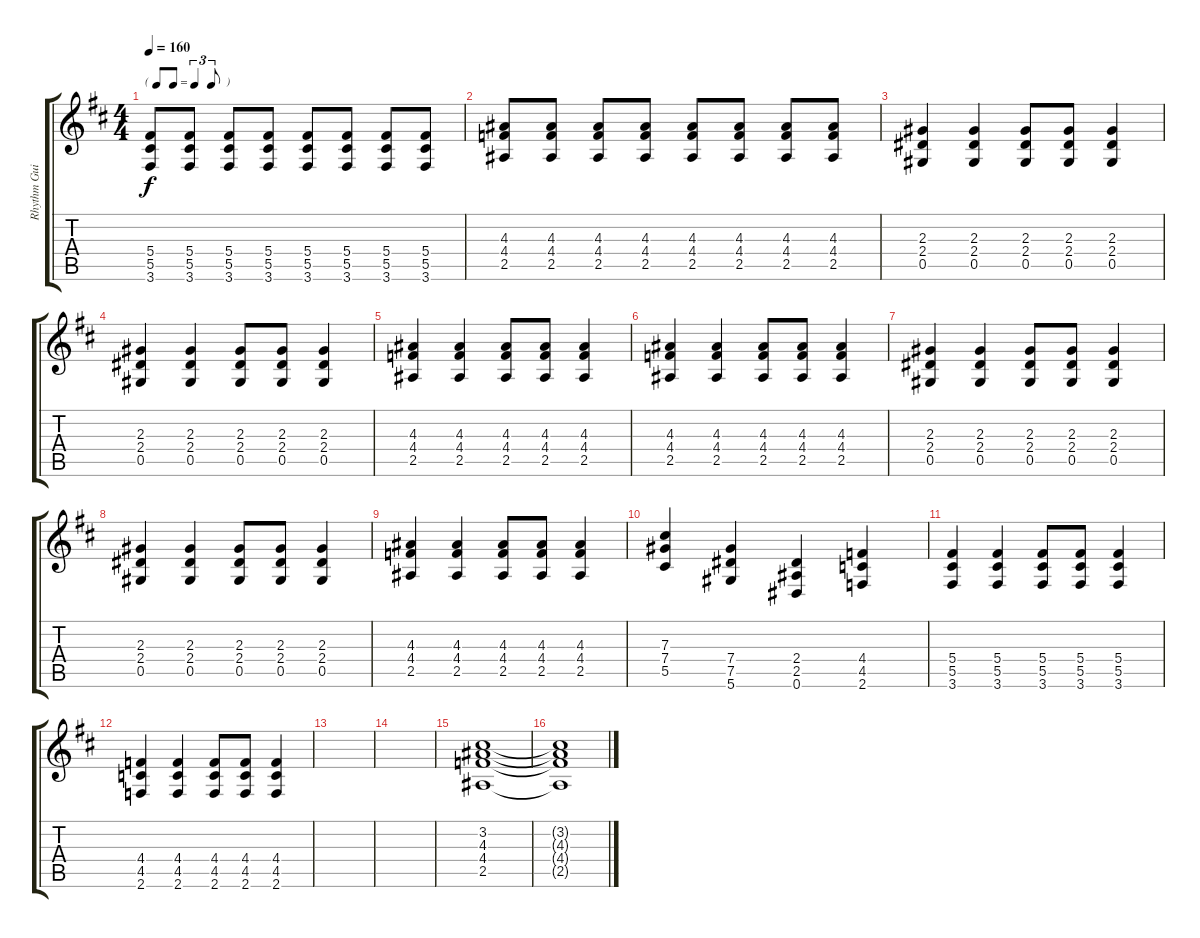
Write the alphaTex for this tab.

\track ("Rhythm Guitar 1" "Rhythm Gui") {instrument distortionguitar}
\staff {score tabs}
\tuning (Eb4 Bb3 Gb3 Db3 Ab2 Eb2) {hide}
\ts (4 4)
\tf triplet8th
\tempo 160
\clef g2
\ks d
(5.4 5.5 3.6).8{dy f} (5.4 5.5 3.6).8 (5.4 5.5 3.6).8 (5.4 5.5 3.6).8 (5.4 5.5 3.6).8 (5.4 5.5 3.6).8 (5.4 5.5 3.6).8 (5.4 5.5 3.6).8 |
(4.3 4.4 2.5).8 (4.3 4.4 2.5).8 (4.3 4.4 2.5).8 (4.3 4.4 2.5).8 (4.3 4.4 2.5).8 (4.3 4.4 2.5).8 (4.3 4.4 2.5).8 (4.3 4.4 2.5).8 |
(2.3 2.4 0.5).4 (2.3 2.4 0.5).4 (2.3 2.4 0.5).8 (2.3 2.4 0.5).8 (2.3 2.4 0.5).4 |
(2.3 2.4 0.5).4 (2.3 2.4 0.5).4 (2.3 2.4 0.5).8 (2.3 2.4 0.5).8 (2.3 2.4 0.5).4 |
(4.3 4.4 2.5).4 (4.3 4.4 2.5).4 (4.3 4.4 2.5).8 (4.3 4.4 2.5).8 (4.3 4.4 2.5).4 |
(4.3 4.4 2.5).4 (4.3 4.4 2.5).4 (4.3 4.4 2.5).8 (4.3 4.4 2.5).8 (4.3 4.4 2.5).4 |
(2.3 2.4 0.5).4 (2.3 2.4 0.5).4 (2.3 2.4 0.5).8 (2.3 2.4 0.5).8 (2.3 2.4 0.5).4 |
(2.3 2.4 0.5).4 (2.3 2.4 0.5).4 (2.3 2.4 0.5).8 (2.3 2.4 0.5).8 (2.3 2.4 0.5).4 |
(4.3 4.4 2.5).4 (4.3 4.4 2.5).4 (4.3 4.4 2.5).8 (4.3 4.4 2.5).8 (4.3 4.4 2.5).4 |
(7.3 7.4 5.5).4 (7.4 7.5 5.6).4 (2.4 2.5 0.6).4 (4.4 4.5 2.6).4 |
(5.4 5.5 3.6).4 (5.4 5.5 3.6).4 (5.4 5.5 3.6).8 (5.4 5.5 3.6).8 (5.4 5.5 3.6).4 |
(4.4 4.5 2.6).4 (4.4 4.5 2.6).4 (4.4 4.5 2.6).8 (4.4 4.5 2.6).8 (4.4 4.5 2.6).4 |
|
|
(3.2 4.3 4.4 2.5).1 |
(3.2{t} 4.3{t} 4.4{t} 2.5{t}).1
